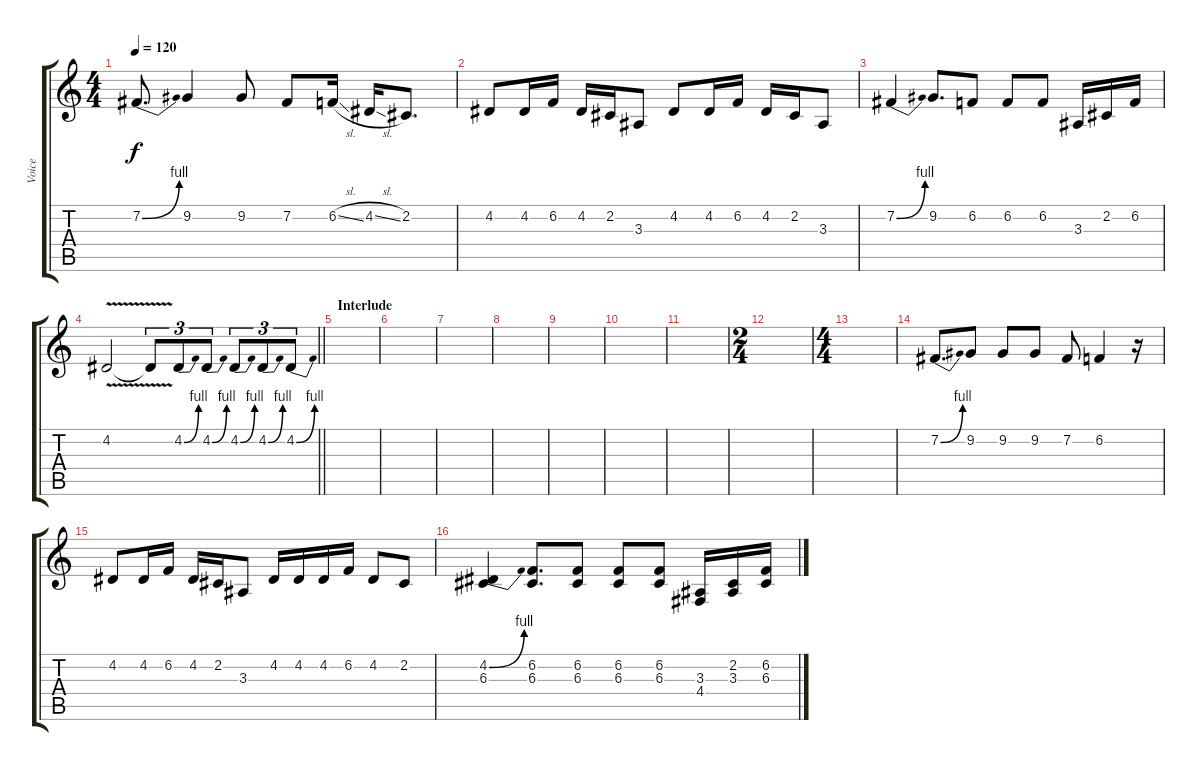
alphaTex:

\track ("Voice" "Voice") {instrument clarinet}
\staff {score tabs}
\tuning (E4 B3 G3 D3 A2 D2) {hide}
\ts (4 4)
\tempo 120
\clef g2
\ks c
7.2{be (bend 0 0 60 4)}.8{d dy f} 9.2.4 9.2.8 7.2.8 6.2{sl}.16 4.2{sl}.16 2.2.8{d} |
4.2.8 4.2.16 6.2.16 4.2.16 2.2.16 3.3.8 4.2.8 4.2.16 6.2.16 4.2.16 2.2.16 3.3.8 |
7.2{be (bend 0 0 60 4)}.4 9.2.8{d} 6.2.8 6.2.8 6.2.8 3.3.16 2.2.16 6.2.16 |
\barLineRight lightlight
4.2{v}.2 4.2{t}.8{tu (3 2)} 4.2{be (bend 0 0 60 4)}.8{tu (3 2)} 4.2{be (bend 0 0 60 4)}.8{tu (3 2)} 4.2{be (bend 0 0 60 4)}.8{tu (3 2)} 4.2{be (bend 0 0 60 4)}.8{tu (3 2)} 4.2{be (bend 0 0 60 4)}.8{tu (3 2)} |
\section ("" "Interlude")
|
|
|
|
|
|
|
\ts (2 4)
|
\ts (4 4)
|
7.2{be (bend 0 0 60 4)}.8{d} 9.2.8 9.2.8 9.2.8 7.2.8 6.2.4 r.16 |
4.2.8 4.2.16 6.2.16 4.2.16 2.2.16 3.3.8 4.2.16 4.2.16 4.2.16 6.2.16 4.2.8 2.2.8 |
(4.2{be (bend 0 0 60 4)} 6.3).4 (6.2 6.3).8{d} (6.2 6.3).8 (6.2 6.3).8 (6.2 6.3).8 (3.3 4.4).16 (2.2 3.3).16 (6.2 6.3).16
